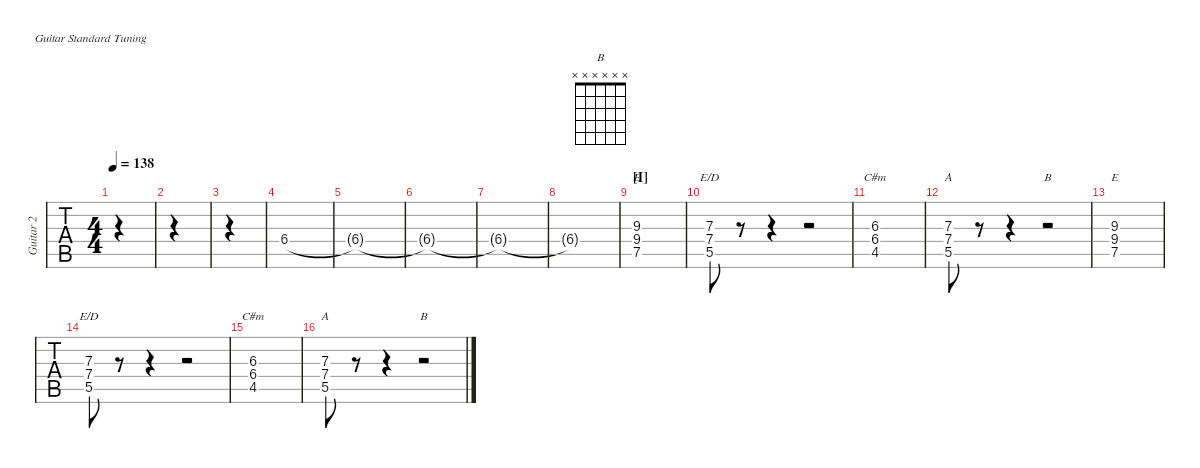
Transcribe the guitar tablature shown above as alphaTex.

\defaultSystemsLayout 4
\hideDynamics
\bracketExtendMode nobrackets
\track ("Guitar 3" "Guitar 2") {defaultSystemsLayout 4 instrument distortionguitar}
\staff {tabs}
\tuning (E4 B3 G3 D3 A2 E2)
\chord ("E" x x 9 9 7 x) {firstfret 7 showdiagram false showfingering false}
\chord ("E/D" x x 7 7 5 x) {firstfret 5 showdiagram false showfingering false}
\chord ("C#m" x x 6 6 4 x) {firstfret 4 showdiagram false showfingering false}
\chord ("A" x x 7 7 5 x) {firstfret 5 showdiagram false showfingering false}
\chord ("B" x x x x x x)
\ts (4 4)
\tempo 138
\clef g2
\ks c
|
|
|
6.4{acc #}.1 |
6.4{t acc #}.1 |
6.4{t acc #}.1 |
6.4{t acc #}.1 |
6.4{t acc #}.1 |
\section ("I" "")
(9.3 9.4 7.5).1{ch "E"} |
(5.5{st} 7.4{st} 7.3{st}).8{ch "E/D"} r.8 r.4 r.2 |
(6.3{acc #} 6.4{acc #} 4.5{acc #}).1{ch "C#m"} |
(5.5{st} 7.4{st} 7.3{st}).8{ch "A"} r.8 r.4 r.2{ch "B"} |
(9.3 9.4 7.5).1{ch "E"} |
(5.5{st} 7.4{st} 7.3{st}).8{ch "E/D"} r.8 r.4 r.2 |
(6.3{acc #} 6.4{acc #} 4.5{acc #}).1{ch "C#m"} |
(5.5{st} 7.4{st} 7.3{st}).8{ch "A"} r.8 r.4 r.2{ch "B"}
